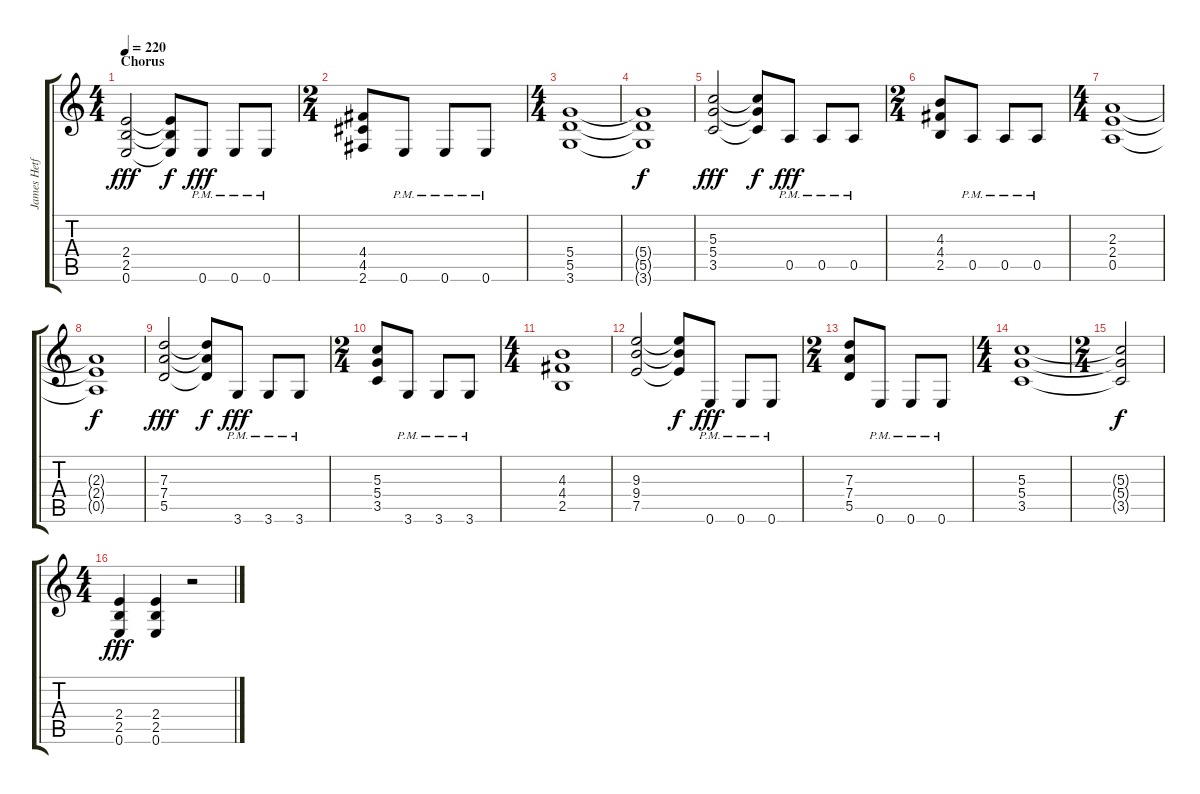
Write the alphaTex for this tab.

\track ("James Hetfield" "James Hetf") {instrument distortionguitar}
\staff {score tabs}
\tuning (E4 B3 G3 D3 A2 E2) {hide}
\ts (4 4)
\section ("" "Chorus")
\tempo 220
\clef g2
\ks c
(2.4 2.5 0.6).2{dy fff} (2.4{t} 2.5{t} 0.6{t}).8{dy f} 0.6{pm}.8{dy fff} 0.6{pm}.8 0.6{pm}.8 |
\ts (2 4)
(4.4 4.5 2.6).8 0.6{pm}.8 0.6{pm}.8 0.6{pm}.8 |
\ts (4 4)
(5.4 5.5 3.6).1 |
(5.4{t} 5.5{t} 3.6{t}).1{dy f} |
(5.3 5.4 3.5).2{dy fff} (5.3{t} 5.4{t} 3.5{t}).8{dy f} 0.5{pm}.8{dy fff} 0.5{pm}.8 0.5{pm}.8 |
\ts (2 4)
(4.3 4.4 2.5).8 0.5{pm}.8 0.5{pm}.8 0.5{pm}.8 |
\ts (4 4)
(2.3 2.4 0.5).1 |
(2.3{t} 2.4{t} 0.5{t}).1{dy f} |
(7.3 7.4 5.5).2{dy fff} (7.3{t} 7.4{t} 5.5{t}).8{dy f} 3.6{pm}.8{dy fff} 3.6{pm}.8 3.6{pm}.8 |
\ts (2 4)
(5.3 5.4 3.5).8 3.6{pm}.8 3.6{pm}.8 3.6{pm}.8 |
\ts (4 4)
(4.3 4.4 2.5).1 |
(9.3 9.4 7.5).2 (9.3{t} 9.4{t} 7.5{t}).8{dy f} 0.6{pm}.8{dy fff} 0.6{pm}.8 0.6{pm}.8 |
\ts (2 4)
(7.3 7.4 5.5).8 0.6{pm}.8 0.6{pm}.8 0.6{pm}.8 |
\ts (4 4)
(5.3 5.4 3.5).1 |
\ts (2 4)
(5.3{t} 5.4{t} 3.5{t}).2{dy f} |
\ts (4 4)
(2.4 2.5 0.6).4{dy fff} (2.4 2.5 0.6).4 r.2
